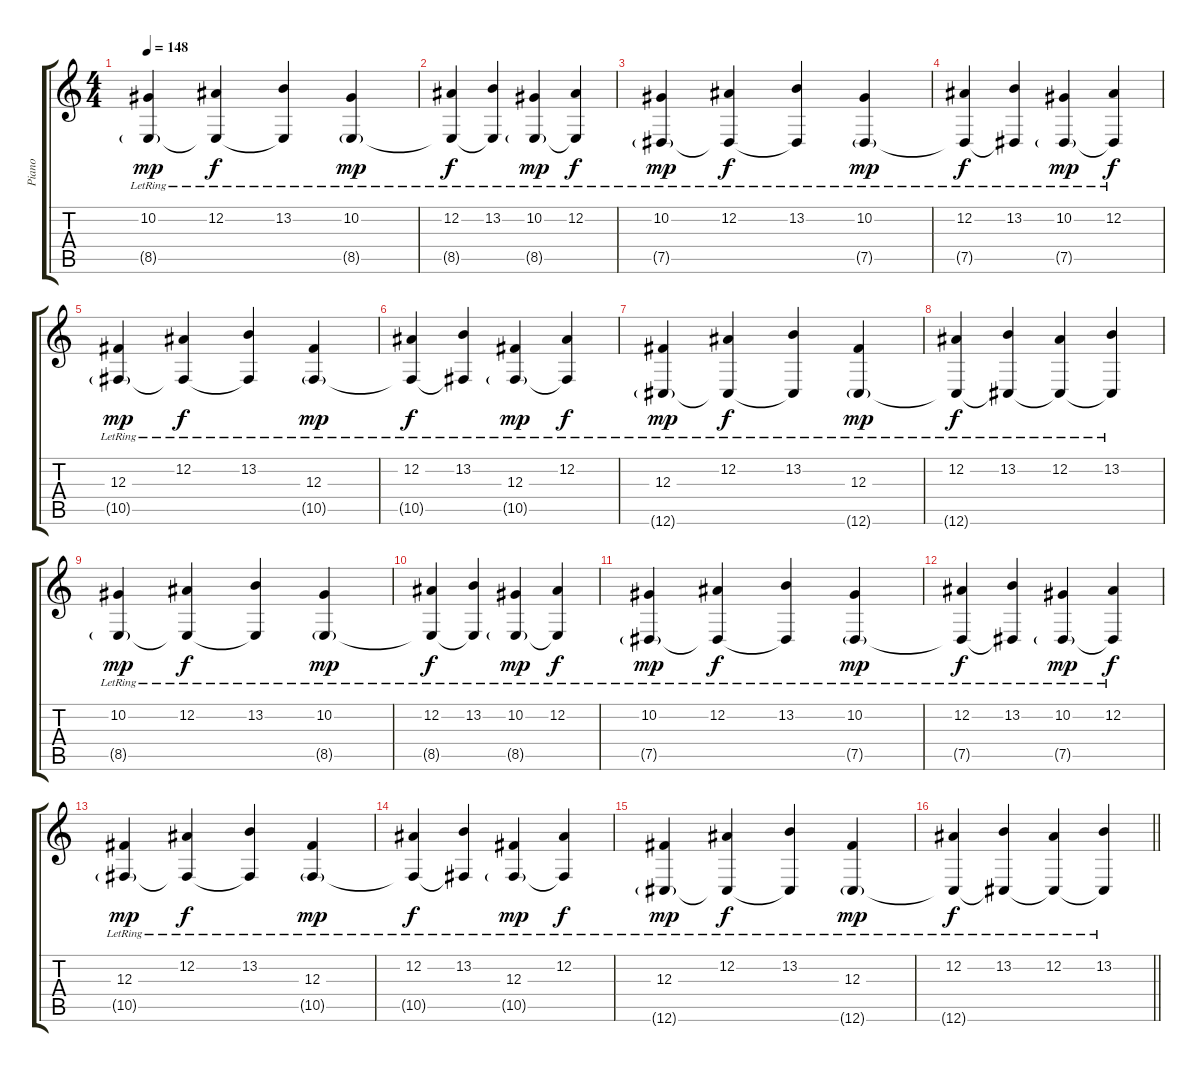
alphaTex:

\track ("Piano" "Piano") {instrument brightacousticpiano}
\staff {score tabs}
\tuning (Eb4 Bb3 Gb3 Db3 Ab2 Db2) {hide}
\ts (4 4)
\tempo 148
\clef g2
\ks c
(10.2{lr} 8.5{g lr}).4{dy mp} (12.2{lr} 8.5{t}).4{dy f} (13.2{lr} 8.5{t}).4 (10.2{lr} 8.5{g lr}).4{dy mp} |
(12.2{lr} 8.5{t}).4{dy f} (13.2{lr} 8.5{t}).4 (10.2{lr} 8.5{g lr}).4{dy mp} (12.2{lr} 8.5{t}).4{dy f} |
(10.2{lr} 7.5{g}).4{dy mp} (12.2{lr} 7.5{t}).4{dy f} (13.2{lr} 7.5{t}).4 (10.2{lr} 7.5{g}).4{dy mp} |
(12.2{lr} 7.5{t}).4{dy f} (13.2{lr} 7.5{t}).4 (10.2{lr} 7.5{g}).4{dy mp} (12.2{lr} 7.5{t}).4{dy f} |
(12.3{lr} 10.5{g lr}).4{dy mp} (12.2{lr} 10.5{t}).4{dy f} (13.2{lr} 10.5{t}).4 (12.3{lr} 10.5{g lr}).4{dy mp} |
(12.2{lr} 10.5{t}).4{dy f} (13.2{lr} 10.5{t}).4 (12.3{lr} 10.5{g lr}).4{dy mp} (12.2{lr} 10.5{t}).4{dy f} |
(12.3{lr} 12.6{g lr}).4{dy mp} (12.2{lr} 12.6{t}).4{dy f} (13.2{lr} 12.6{t}).4 (12.3{lr} 12.6{g lr}).4{dy mp} |
(12.2{lr} 12.6{t}).4{dy f} (13.2{lr} 12.6{t}).4 (12.2{lr} 12.6{t}).4 (13.2{lr} 12.6{t}).4 |
(10.2{lr} 8.5{g lr}).4{dy mp} (12.2{lr} 8.5{t}).4{dy f} (13.2{lr} 8.5{t}).4 (10.2{lr} 8.5{g lr}).4{dy mp} |
(12.2{lr} 8.5{t}).4{dy f} (13.2{lr} 8.5{t}).4 (10.2{lr} 8.5{g lr}).4{dy mp} (12.2{lr} 8.5{t}).4{dy f} |
(10.2{lr} 7.5{g}).4{dy mp} (12.2{lr} 7.5{t}).4{dy f} (13.2{lr} 7.5{t}).4 (10.2{lr} 7.5{g}).4{dy mp} |
(12.2{lr} 7.5{t}).4{dy f} (13.2{lr} 7.5{t}).4 (10.2{lr} 7.5{g}).4{dy mp} (12.2{lr} 7.5{t}).4{dy f} |
(12.3{lr} 10.5{g lr}).4{dy mp} (12.2{lr} 10.5{t}).4{dy f} (13.2{lr} 10.5{t}).4 (12.3{lr} 10.5{g lr}).4{dy mp} |
(12.2{lr} 10.5{t}).4{dy f} (13.2{lr} 10.5{t}).4 (12.3{lr} 10.5{g lr}).4{dy mp} (12.2{lr} 10.5{t}).4{dy f} |
(12.3{lr} 12.6{g lr}).4{dy mp} (12.2{lr} 12.6{t}).4{dy f} (13.2{lr} 12.6{t}).4 (12.3{lr} 12.6{g lr}).4{dy mp} |
\barLineRight lightlight
(12.2{lr} 12.6{t}).4{dy f} (13.2{lr} 12.6{t}).4 (12.2{lr} 12.6{t}).4 (13.2{lr} 12.6{t}).4
